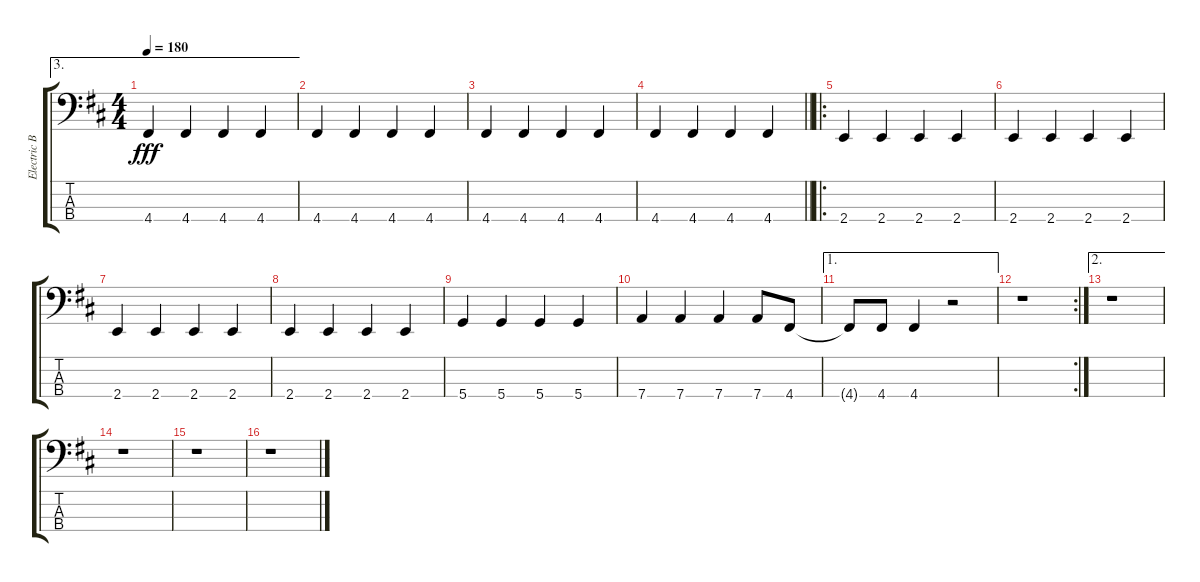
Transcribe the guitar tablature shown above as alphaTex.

\track ("Electric Bass 1" "Electric B") {instrument electricbassfinger}
\staff {score tabs}
\tuning (G2 D2 A1 D1) {hide}
\ae 3
\ts (4 4)
\tempo 180
\clef f4
\ks d
4.4.4{dy fff} 4.4.4 4.4.4 4.4.4 |
4.4.4 4.4.4 4.4.4 4.4.4 |
4.4.4 4.4.4 4.4.4 4.4.4 |
\barLineRight lightlight
4.4.4 4.4.4 4.4.4 4.4.4 |
\ro
2.4.4 2.4.4 2.4.4 2.4.4 |
2.4.4 2.4.4 2.4.4 2.4.4 |
2.4.4 2.4.4 2.4.4 2.4.4 |
2.4.4 2.4.4 2.4.4 2.4.4 |
5.4.4 5.4.4 5.4.4 5.4.4 |
7.4.4 7.4.4 7.4.4 7.4.8 4.4.8 |
\ae 1
4.4{t}.8 4.4.8 4.4.4 r.2 |
\rc 2
r.1 |
\ae 2
r.1 |
r.1 |
r.1 |
r.1
